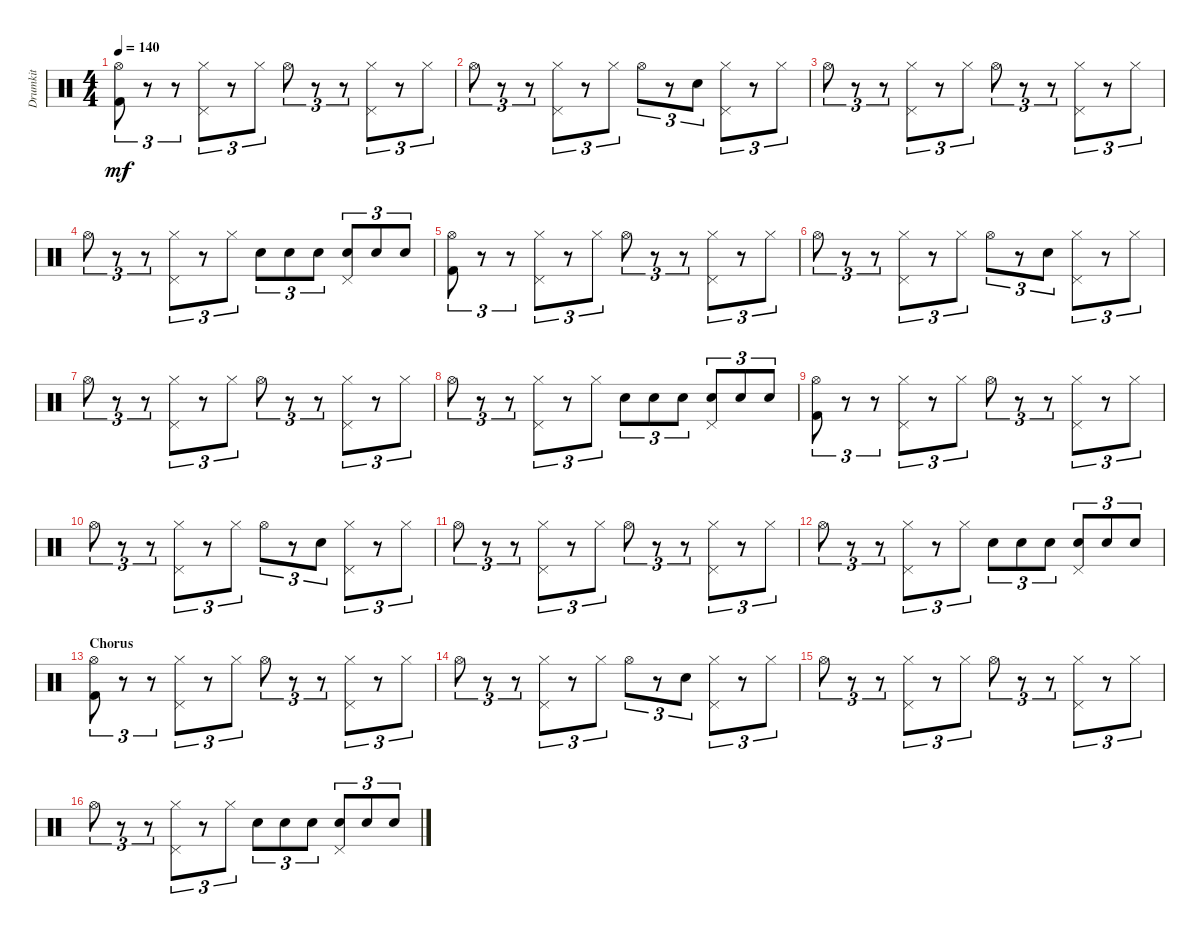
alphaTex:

\track ("Drumkit" "Drumkit") {instrument percussion}
\staff {score}
\articulation defaults
\ts (4 4)
\tempo 140
\clef neutral
\ks c
("Kick (hit) 2" "Hi-Hat (open)").8{tu (3 2) dy mf} r.8{tu (3 2)} r.8{tu (3 2)} ("Hi-Hat (closed)" "Pedal Hi-Hat (hit)").8{tu (3 2)} r.8{tu (3 2)} "Hi-Hat (closed)".8{tu (3 2)} "Hi-Hat (open)".8{tu (3 2)} r.8{tu (3 2)} r.8{tu (3 2)} ("Hi-Hat (closed)" "Pedal Hi-Hat (hit)").8{tu (3 2)} r.8{tu (3 2)} "Hi-Hat (closed)".8{tu (3 2)} |
"Hi-Hat (open)".8{tu (3 2)} r.8{tu (3 2)} r.8{tu (3 2)} ("Hi-Hat (closed)" "Pedal Hi-Hat (hit)").8{tu (3 2)} r.8{tu (3 2)} "Hi-Hat (closed)".8{tu (3 2)} "Hi-Hat (open)".8{tu (3 2)} r.8{tu (3 2)} "Snare (hit) 2".8{tu (3 2)} ("Hi-Hat (closed)" "Pedal Hi-Hat (hit)").8{tu (3 2)} r.8{tu (3 2)} "Hi-Hat (closed)".8{tu (3 2)} |
"Hi-Hat (open)".8{tu (3 2)} r.8{tu (3 2)} r.8{tu (3 2)} ("Hi-Hat (closed)" "Pedal Hi-Hat (hit)").8{tu (3 2)} r.8{tu (3 2)} "Hi-Hat (closed)".8{tu (3 2)} "Hi-Hat (open)".8{tu (3 2)} r.8{tu (3 2)} r.8{tu (3 2)} ("Hi-Hat (closed)" "Pedal Hi-Hat (hit)").8{tu (3 2)} r.8{tu (3 2)} "Hi-Hat (closed)".8{tu (3 2)} |
"Hi-Hat (open)".8{tu (3 2)} r.8{tu (3 2)} r.8{tu (3 2)} ("Hi-Hat (closed)" "Pedal Hi-Hat (hit)").8{tu (3 2)} r.8{tu (3 2)} "Hi-Hat (closed)".8{tu (3 2)} "Snare (hit) 2".8{tu (3 2)} "Snare (hit) 2".8{tu (3 2)} "Snare (hit) 2".8{tu (3 2)} ("Pedal Hi-Hat (hit)" "Snare (hit) 2").8{tu (3 2)} "Snare (hit) 2".8{tu (3 2)} "Snare (hit) 2".8{tu (3 2)} |
("Kick (hit) 2" "Hi-Hat (open)").8{tu (3 2)} r.8{tu (3 2)} r.8{tu (3 2)} ("Hi-Hat (closed)" "Pedal Hi-Hat (hit)").8{tu (3 2)} r.8{tu (3 2)} "Hi-Hat (closed)".8{tu (3 2)} "Hi-Hat (open)".8{tu (3 2)} r.8{tu (3 2)} r.8{tu (3 2)} ("Hi-Hat (closed)" "Pedal Hi-Hat (hit)").8{tu (3 2)} r.8{tu (3 2)} "Hi-Hat (closed)".8{tu (3 2)} |
"Hi-Hat (open)".8{tu (3 2)} r.8{tu (3 2)} r.8{tu (3 2)} ("Hi-Hat (closed)" "Pedal Hi-Hat (hit)").8{tu (3 2)} r.8{tu (3 2)} "Hi-Hat (closed)".8{tu (3 2)} "Hi-Hat (open)".8{tu (3 2)} r.8{tu (3 2)} "Snare (hit) 2".8{tu (3 2)} ("Hi-Hat (closed)" "Pedal Hi-Hat (hit)").8{tu (3 2)} r.8{tu (3 2)} "Hi-Hat (closed)".8{tu (3 2)} |
"Hi-Hat (open)".8{tu (3 2)} r.8{tu (3 2)} r.8{tu (3 2)} ("Hi-Hat (closed)" "Pedal Hi-Hat (hit)").8{tu (3 2)} r.8{tu (3 2)} "Hi-Hat (closed)".8{tu (3 2)} "Hi-Hat (open)".8{tu (3 2)} r.8{tu (3 2)} r.8{tu (3 2)} ("Hi-Hat (closed)" "Pedal Hi-Hat (hit)").8{tu (3 2)} r.8{tu (3 2)} "Hi-Hat (closed)".8{tu (3 2)} |
"Hi-Hat (open)".8{tu (3 2)} r.8{tu (3 2)} r.8{tu (3 2)} ("Hi-Hat (closed)" "Pedal Hi-Hat (hit)").8{tu (3 2)} r.8{tu (3 2)} "Hi-Hat (closed)".8{tu (3 2)} "Snare (hit) 2".8{tu (3 2)} "Snare (hit) 2".8{tu (3 2)} "Snare (hit) 2".8{tu (3 2)} ("Pedal Hi-Hat (hit)" "Snare (hit) 2").8{tu (3 2)} "Snare (hit) 2".8{tu (3 2)} "Snare (hit) 2".8{tu (3 2)} |
("Kick (hit) 2" "Hi-Hat (open)").8{tu (3 2)} r.8{tu (3 2)} r.8{tu (3 2)} ("Hi-Hat (closed)" "Pedal Hi-Hat (hit)").8{tu (3 2)} r.8{tu (3 2)} "Hi-Hat (closed)".8{tu (3 2)} "Hi-Hat (open)".8{tu (3 2)} r.8{tu (3 2)} r.8{tu (3 2)} ("Hi-Hat (closed)" "Pedal Hi-Hat (hit)").8{tu (3 2)} r.8{tu (3 2)} "Hi-Hat (closed)".8{tu (3 2)} |
"Hi-Hat (open)".8{tu (3 2)} r.8{tu (3 2)} r.8{tu (3 2)} ("Hi-Hat (closed)" "Pedal Hi-Hat (hit)").8{tu (3 2)} r.8{tu (3 2)} "Hi-Hat (closed)".8{tu (3 2)} "Hi-Hat (open)".8{tu (3 2)} r.8{tu (3 2)} "Snare (hit) 2".8{tu (3 2)} ("Hi-Hat (closed)" "Pedal Hi-Hat (hit)").8{tu (3 2)} r.8{tu (3 2)} "Hi-Hat (closed)".8{tu (3 2)} |
"Hi-Hat (open)".8{tu (3 2)} r.8{tu (3 2)} r.8{tu (3 2)} ("Hi-Hat (closed)" "Pedal Hi-Hat (hit)").8{tu (3 2)} r.8{tu (3 2)} "Hi-Hat (closed)".8{tu (3 2)} "Hi-Hat (open)".8{tu (3 2)} r.8{tu (3 2)} r.8{tu (3 2)} ("Hi-Hat (closed)" "Pedal Hi-Hat (hit)").8{tu (3 2)} r.8{tu (3 2)} "Hi-Hat (closed)".8{tu (3 2)} |
"Hi-Hat (open)".8{tu (3 2)} r.8{tu (3 2)} r.8{tu (3 2)} ("Hi-Hat (closed)" "Pedal Hi-Hat (hit)").8{tu (3 2)} r.8{tu (3 2)} "Hi-Hat (closed)".8{tu (3 2)} "Snare (hit) 2".8{tu (3 2)} "Snare (hit) 2".8{tu (3 2)} "Snare (hit) 2".8{tu (3 2)} ("Pedal Hi-Hat (hit)" "Snare (hit) 2").8{tu (3 2)} "Snare (hit) 2".8{tu (3 2)} "Snare (hit) 2".8{tu (3 2)} |
\section ("" "Chorus")
("Kick (hit) 2" "Hi-Hat (open)").8{tu (3 2)} r.8{tu (3 2)} r.8{tu (3 2)} ("Hi-Hat (closed)" "Pedal Hi-Hat (hit)").8{tu (3 2)} r.8{tu (3 2)} "Hi-Hat (closed)".8{tu (3 2)} "Hi-Hat (open)".8{tu (3 2)} r.8{tu (3 2)} r.8{tu (3 2)} ("Hi-Hat (closed)" "Pedal Hi-Hat (hit)").8{tu (3 2)} r.8{tu (3 2)} "Hi-Hat (closed)".8{tu (3 2)} |
"Hi-Hat (open)".8{tu (3 2)} r.8{tu (3 2)} r.8{tu (3 2)} ("Hi-Hat (closed)" "Pedal Hi-Hat (hit)").8{tu (3 2)} r.8{tu (3 2)} "Hi-Hat (closed)".8{tu (3 2)} "Hi-Hat (open)".8{tu (3 2)} r.8{tu (3 2)} "Snare (hit) 2".8{tu (3 2)} ("Hi-Hat (closed)" "Pedal Hi-Hat (hit)").8{tu (3 2)} r.8{tu (3 2)} "Hi-Hat (closed)".8{tu (3 2)} |
"Hi-Hat (open)".8{tu (3 2)} r.8{tu (3 2)} r.8{tu (3 2)} ("Hi-Hat (closed)" "Pedal Hi-Hat (hit)").8{tu (3 2)} r.8{tu (3 2)} "Hi-Hat (closed)".8{tu (3 2)} "Hi-Hat (open)".8{tu (3 2)} r.8{tu (3 2)} r.8{tu (3 2)} ("Hi-Hat (closed)" "Pedal Hi-Hat (hit)").8{tu (3 2)} r.8{tu (3 2)} "Hi-Hat (closed)".8{tu (3 2)} |
"Hi-Hat (open)".8{tu (3 2)} r.8{tu (3 2)} r.8{tu (3 2)} ("Hi-Hat (closed)" "Pedal Hi-Hat (hit)").8{tu (3 2)} r.8{tu (3 2)} "Hi-Hat (closed)".8{tu (3 2)} "Snare (hit) 2".8{tu (3 2)} "Snare (hit) 2".8{tu (3 2)} "Snare (hit) 2".8{tu (3 2)} ("Pedal Hi-Hat (hit)" "Snare (hit) 2").8{tu (3 2)} "Snare (hit) 2".8{tu (3 2)} "Snare (hit) 2".8{tu (3 2)}
